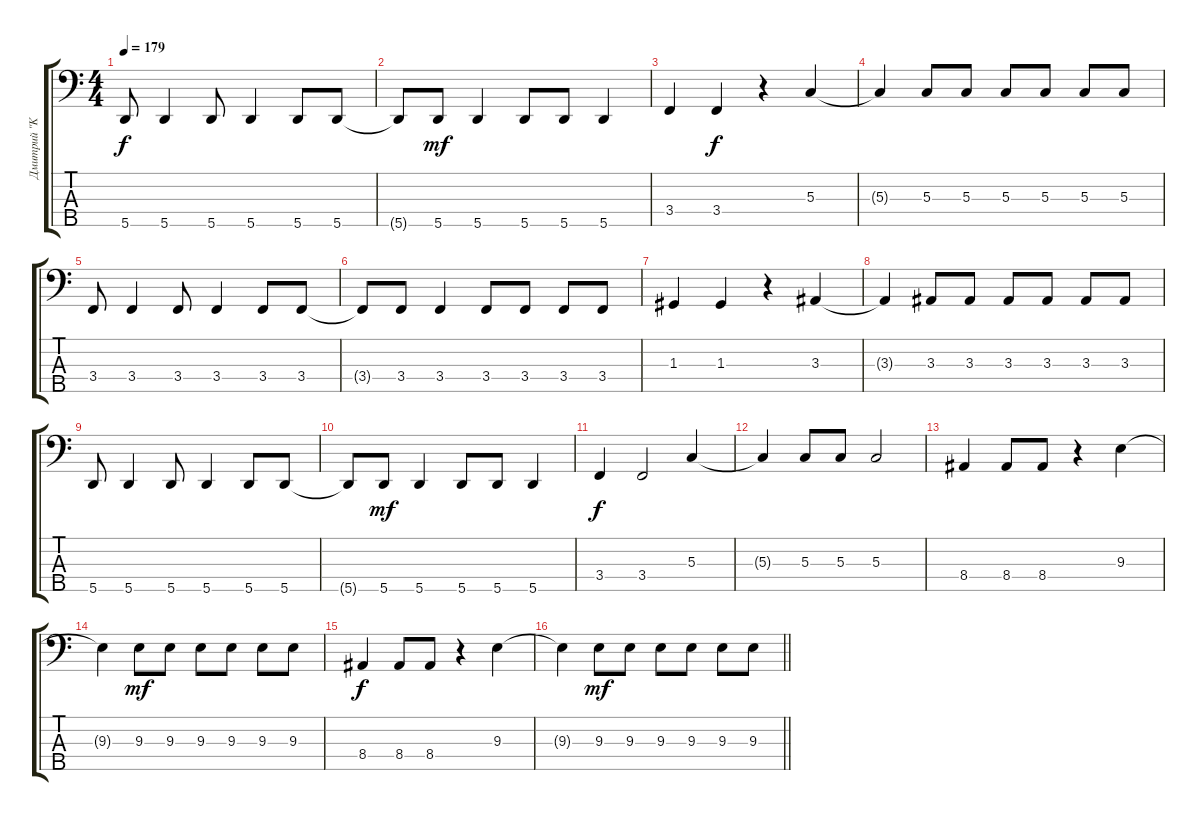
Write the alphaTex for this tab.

\track ("Дмитрий \"Kawazu\" Голяшев" "Дмитрий \"K") {instrument electricbassfinger}
\staff {score tabs}
\tuning (F2 C2 G1 D1 A0) {hide}
\ts (4 4)
\tempo 179
\clef f4
\ks c
5.5.8{dy f} 5.5.4 5.5.8 5.5.4 5.5.8 5.5.8 |
5.5{t}.8 5.5.8{dy mf} 5.5.4 5.5.8 5.5.8 5.5.4 |
3.4.4 3.4.4{dy f} r.4 5.3.4 |
5.3{t}.4 5.3.8 5.3.8 5.3.8 5.3.8 5.3.8 5.3.8 |
3.4.8 3.4.4 3.4.8 3.4.4 3.4.8 3.4.8 |
3.4{t}.8 3.4.8 3.4.4 3.4.8 3.4.8 3.4.8 3.4.8 |
1.3.4 1.3.4 r.4 3.3.4 |
3.3{t}.4 3.3.8 3.3.8 3.3.8 3.3.8 3.3.8 3.3.8 |
5.5.8 5.5.4 5.5.8 5.5.4 5.5.8 5.5.8 |
5.5{t}.8 5.5.8{dy mf} 5.5.4 5.5.8 5.5.8 5.5.4 |
3.4.4{dy f} 3.4.2 5.3.4 |
5.3{t}.4 5.3.8 5.3.8 5.3.2 |
8.4.4 8.4.8 8.4.8 r.4 9.3.4 |
9.3{t}.4 9.3.8{dy mf} 9.3.8 9.3.8 9.3.8 9.3.8 9.3.8 |
8.4.4{dy f} 8.4.8 8.4.8 r.4 9.3.4 |
\barLineRight lightlight
9.3{t}.4 9.3.8{dy mf} 9.3.8 9.3.8 9.3.8 9.3.8 9.3.8
